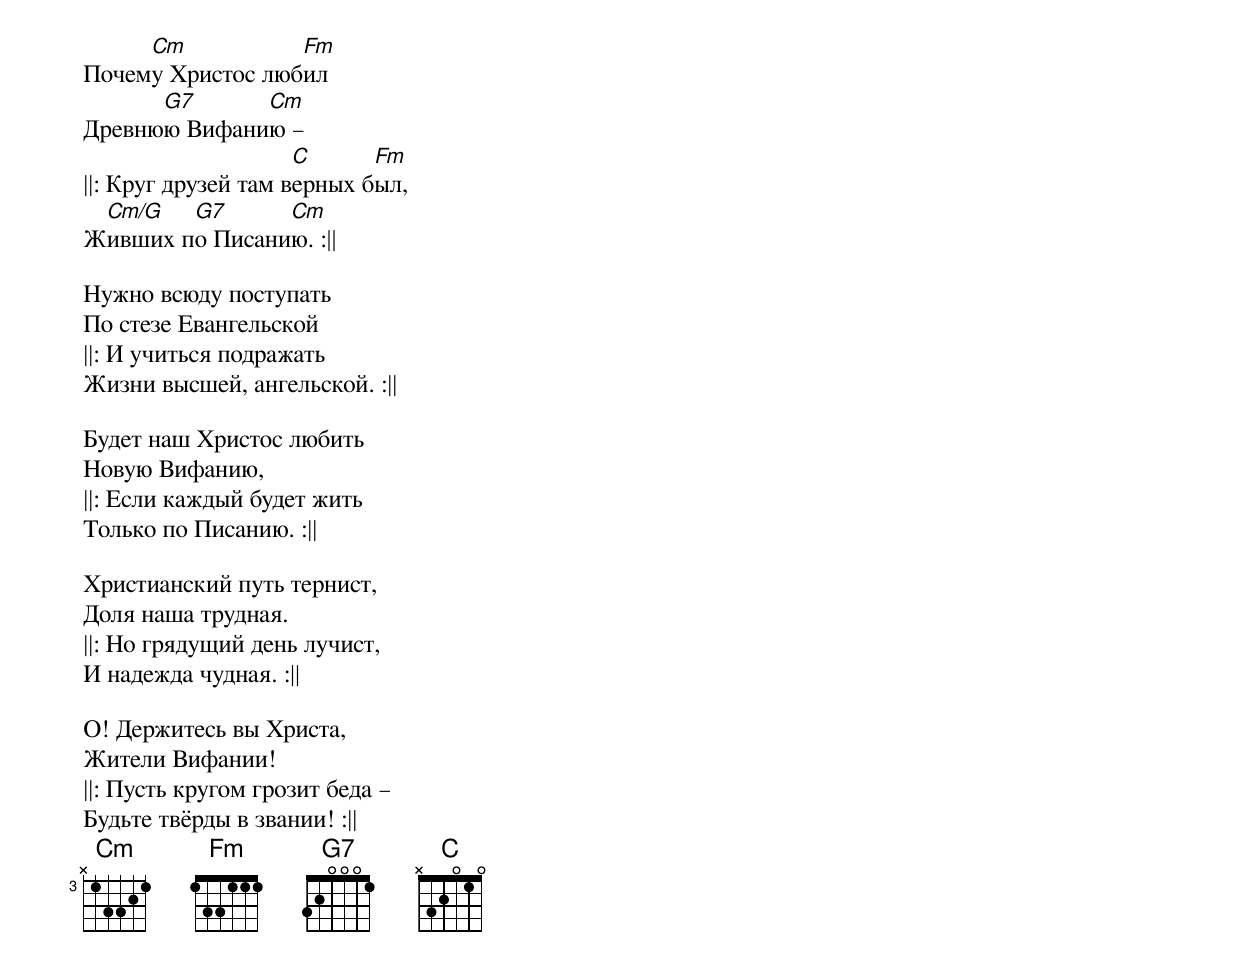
Почем[Cm]у Христос люб[Fm]ил
Древню[G7]ю Вифани[Cm]ю –
||: Круг друзей там в[C]ерных б[Fm]ыл,
Ж[Cm/G]ивших п[G7]о Писани[Cm]ю. :||

Нужно всюду поступать
По стезе Евангельской
||: И учиться подражать
Жизни высшей, ангельской. :||

Будет наш Христос любить
Новую Вифанию,
||: Если каждый будет жить
Только по Писанию. :||

Христианский путь тернист,
Доля наша трудная.
||: Но грядущий день лучист,
И надежда чудная. :||

О! Держитесь вы Христа,
Жители Вифании!
||: Пусть кругом грозит беда –
Будьте твёрды в звании! :||
